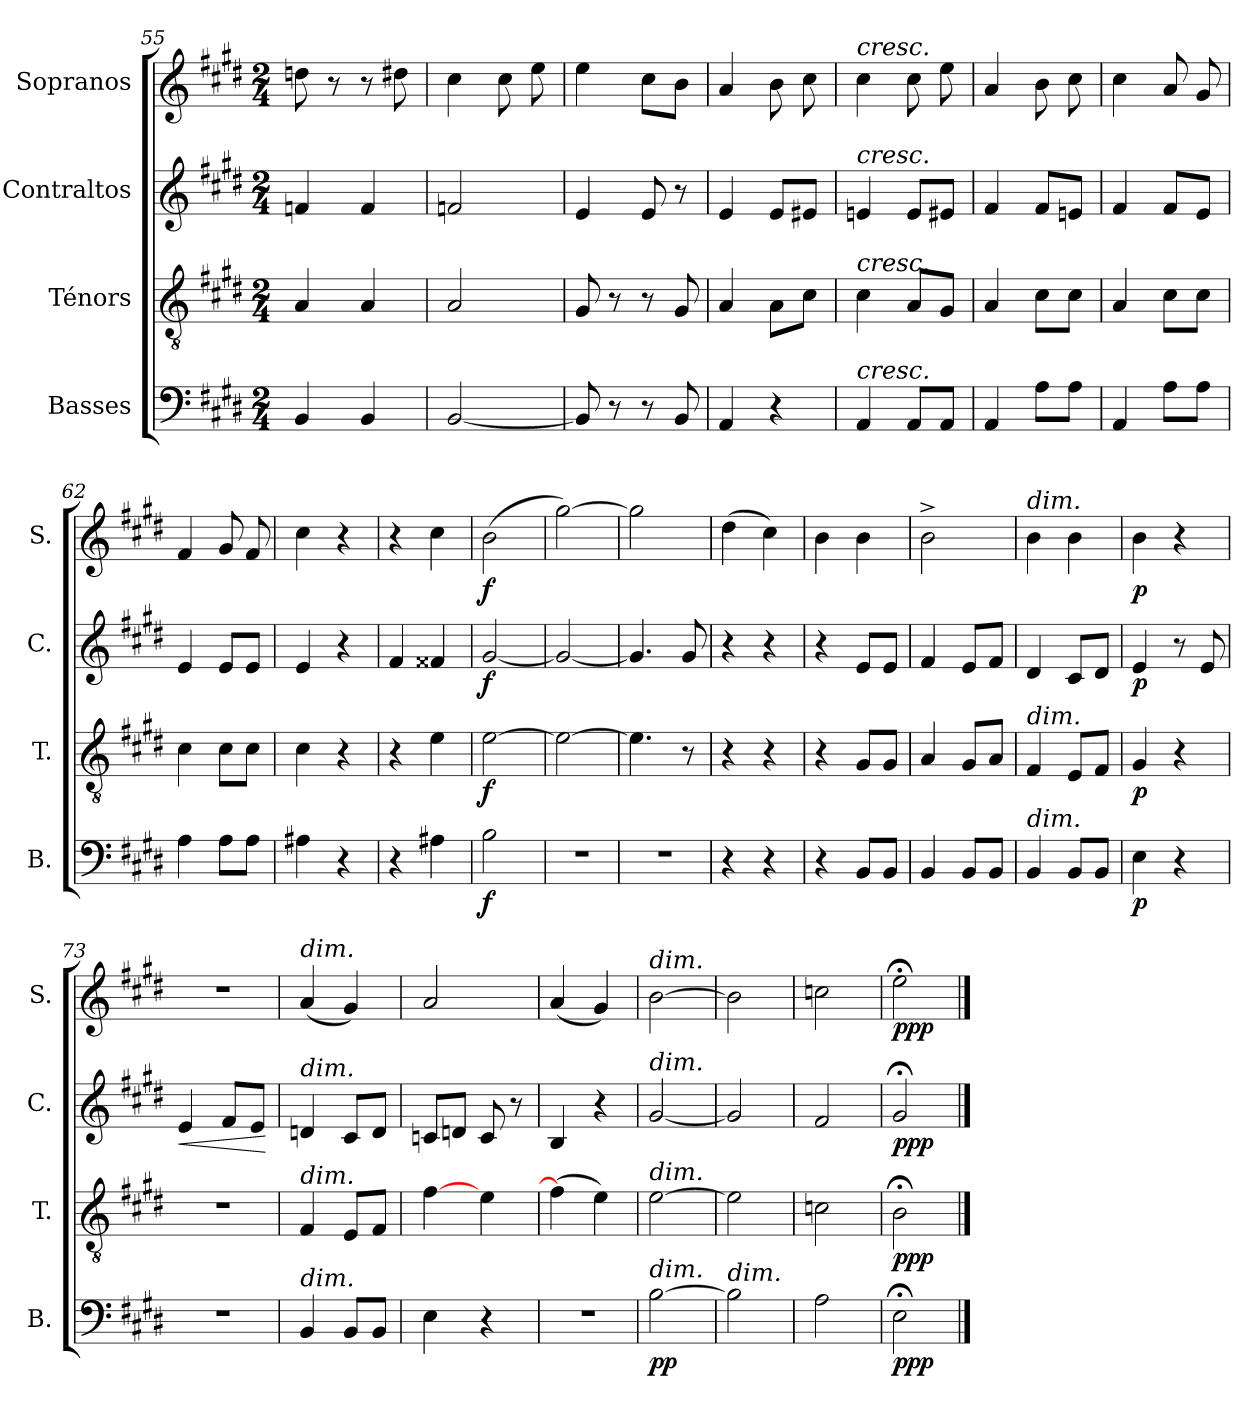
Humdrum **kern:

**kern	**dynam	**kern	**dynam	**kern	**dynam	**kern	**dynam
*part4	*part4	*part3	*part3	*part2	*part2	*part1	*part1
*staff4	*staff4	*staff3	*staff3	*staff2	*staff2	*staff1	*staff1
*I"Basses	*	*I"Ténors	*	*I"Contraltos	*	*I"Sopranos	*
*I'B.	*	*I'T.	*	*I'C.	*	*I'S.	*
*clefF4	*	*clefGv2	*	*clefG2	*	*clefG2	*
*	*	*ITrd7c12	*	*	*	*	*
*k[f#c#g#d#]	*	*k[f#c#g#d#]	*	*k[f#c#g#d#]	*	*k[f#c#g#d#]	*
*E:	*	*E:	*	*E:	*	*E:	*
*M2/4	*	*M2/4	*	*M2/4	*	*M2/4	*
=55	=55	=55	=55	=55	=55	=55	=55
4BB/	.	4AA/	.	4fn/	.	8ddn\	.
.	.	.	.	.	.	8r	.
4BB/	.	4AA/	.	4f/	.	8r	.
.	.	.	.	.	.	8dd#X\	.
=56	=56	=56	=56	=56	=56	=56	=56
[2BB/	.	2AA/	.	2fn/	.	4cc#\	.
.	.	.	.	.	.	8cc#\	.
.	.	.	.	.	.	8ee\	.
!!LO:PB:g=z
=57	=57	=57	=57	=57	=57	=57	=57
8BB/]	.	8GG#/	.	4e/	.	4ee\	.
8r	.	8r	.	.	.	.	.
8r	.	8r	.	8e/	.	8cc#\L	.
8BB/	.	8GG#/	.	8r	.	8b\J	.
=58	=58	=58	=58	=58	=58	=58	=58
4AA/	.	4AA/	.	4e/	.	4a/	.
4r	.	8AA\L	.	8e/L	.	8b\	.
.	.	8C#\J	.	8e#X/J	.	8cc#\	.
=59	=59	=59	=59	=59	=59	=59	=59
!	!	!	!	!	!	!LO:TX:i:t=cresc.	!
!	!	!	!	!LO:TX:i:t=cresc.	!	!	!
!	!	!LO:TX:i:t=cresc.	!	!	!	!	!
!LO:TX:i:t=cresc.	!	!	!	!	!	!	!
4AA/	.	4C#\	.	4en/	.	4cc#\	.
8AA/L	.	8AA/L	.	8e/L	.	8cc#\	.
8AA/J	.	8GG#/J	.	8e#X/J	.	8ee\	.
=60	=60	=60	=60	=60	=60	=60	=60
4AA/	.	4AA/	.	4f#/	.	4a/	.
8A\L	.	8C#\L	.	8f#/L	.	8b\	.
8A\J	.	8C#\J	.	8en/J	.	8cc#\	.
=61	=61	=61	=61	=61	=61	=61	=61
4AA/	.	4AA/	.	4f#/	.	4cc#\	.
8A\L	.	8C#\L	.	8f#/L	.	8a/	.
8A\J	.	8C#\J	.	8e/J	.	8g#/	.
=62	=62	=62	=62	=62	=62	=62	=62
4A\	.	4C#\	.	4e/	.	4f#/	.
8A\L	.	8C#\L	.	8e/L	.	8g#/	.
8A\J	.	8C#\J	.	8e/J	.	8f#/	.
=63	=63	=63	=63	=63	=63	=63	=63
4A#X\	.	4C#\	.	4e/	.	4cc#\	.
4r	.	4r	.	4r	.	4r	.
=64	=64	=64	=64	=64	=64	=64	=64
4r	.	4r	.	4f#/	.	4r	.
4A#X\	.	4E\	.	4f##X/	.	4cc#\	.
!!LO:LB:g=z
=65	=65	=65	=65	=65	=65	=65	=65
2B\	f	[2E\	f	[2g#/	f	(2b\	f
=66	=66	=66	=66	=66	=66	=66	=66
2r	.	2E\_	.	2g#/_	.	[2gg#\)	.
=67	=67	=67	=67	=67	=67	=67	=67
2r	.	4.E\]	.	4.g#/]	.	2gg#\]	.
.	.	8r	.	8g#/	.	.	.
=68	=68	=68	=68	=68	=68	=68	=68
4r	.	4r	.	4r	.	(4dd#\	.
4r	.	4r	.	4r	.	4cc#\)	.
=69	=69	=69	=69	=69	=69	=69	=69
4r	.	4r	.	4r	.	4b\	.
8BB/L	.	8GG#/L	.	8e/L	.	4b\	.
8BB/J	.	8GG#/J	.	8e/J	.	.	.
=70	=70	=70	=70	=70	=70	=70	=70
4BB/	.	4AA/	.	4f#/	.	2b^\	.
8BB/L	.	8GG#/L	.	8e/L	.	.	.
8BB/J	.	8AA/J	.	8f#/J	.	.	.
=71	=71	=71	=71	=71	=71	=71	=71
!	!	!	!	!	!	!LO:TX:i:t=dim.	!
!	!	!LO:TX:i:t=dim.	!	!	!	!	!
!LO:TX:i:t=dim.	!	!	!	!	!	!	!
4BB/	.	4FF#/	.	4d#/	.	4b\	.
8BB/L	.	8EE/L	.	8c#/L	.	4b\	.
8BB/J	.	8FF#/J	.	8d#/J	.	.	.
=72	=72	=72	=72	=72	=72	=72	=72
4E\	p	4GG#/	p	4e/	p	4b\	p
4r	.	4r	.	8r	.	4r	.
.	.	.	.	8e/	.	.	.
=73	=73	=73	=73	=73	=73	=73	=73
!	!	!	!	!	!LO:HP:b	!	!
2r	.	2r	.	4e/	<	2r	.
.	.	.	.	8f#/L	.	.	.
.	.	.	.	8e/J	.	.	.
.	.	.	.	.	[	.	.
!!LO:PB:g=z
=74	=74	=74	=74	=74	=74	=74	=74
!	!	!	!	!	!	!LO:TX:i:t=dim.	!
!	!	!	!	!LO:TX:i:t=dim.	!	!	!
!	!	!LO:TX:i:t=dim.	!	!	!	!	!
!LO:TX:i:t=dim.	!	!	!	!	!	!	!
4BB/	.	4FF#/	.	4dn/	.	(4a/	.
8BB/L	.	8EE/L	.	8c#/L	.	4g#/)	.
8BB/J	.	8FF#/J	.	8d/J	.	.	.
=75	=75	=75	=75	=75	=75	=75	=75
4E\	.	[4F#\	.	8cn/L	.	2a/	.
.	.	.	.	8dn/J	.	.	.
4r	.	4E\	.	8c/	.	.	.
.	.	.	.	8r	.	.	.
=76	=76	=76	=76	=76	=76	=76	=76
2r	.	(4F#\]	.	4B/	.	(4a/	.
.	.	4E\)	.	4r	.	4g#/)	.
=77	=77	=77	=77	=77	=77	=77	=77
!	!	!	!	!	!	!LO:TX:i:t=dim.	!
!	!	!	!	!LO:TX:i:t=dim.	!	!	!
!	!	!LO:TX:i:t=dim.	!	!	!	!	!
!LO:TX:i:t=dim.	!	!	!	!	!	!	!
[2B\	pp	[2E\	.	[2g#/	.	[2b\	.
=78	=78	=78	=78	=78	=78	=78	=78
!LO:TX:i:t=dim.	!	!	!	!	!	!	!
2B\]	.	2E\]	.	2g#/]	.	2b\]	.
=79	=79	=79	=79	=79	=79	=79	=79
2A\	.	2Cn\	.	2f#/	.	2ccn\	.
=80	=80	=80	=80	=80	=80	=80	=80
2E;<\	ppp	2BB;<\	ppp	2g#;</	ppp	2ee;<\	ppp
==	==	==	==	==	==	==	==
*-	*-	*-	*-	*-	*-	*-	*-
